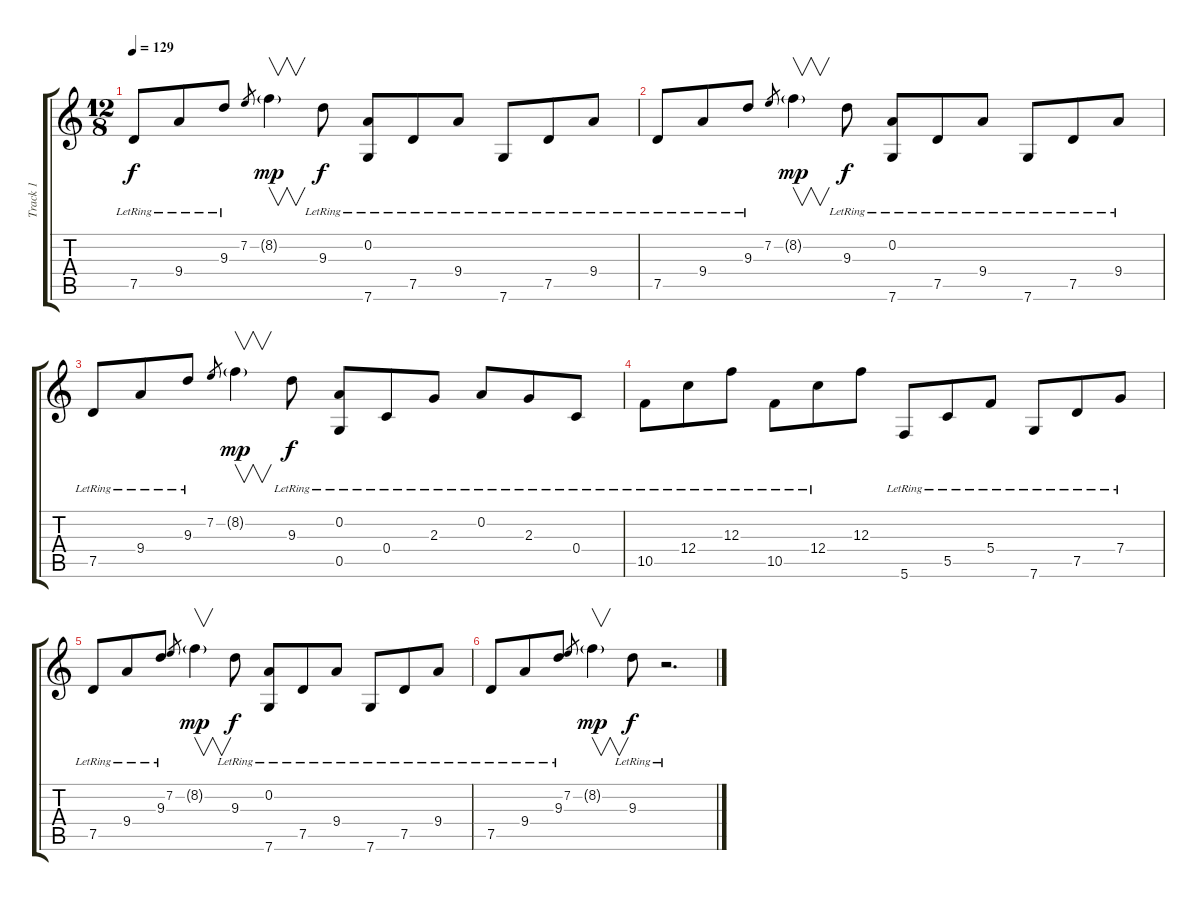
\track ("Track 1" "Track 1") {instrument acousticguitarsteel}
\staff {score tabs}
\tuning (D4 A3 F3 C3 G2 C2) {hide}
\ts (12 8)
\tempo 129
\clef g2
\ks c
7.5{lr}.8{dy f} 9.4{lr}.8 9.3{lr}.8 7.2.8{gr} 8.2{g}.4{v dy mp} 9.3{lr}.8{dy f} (0.2{lr} 7.6{lr}).8 7.5{lr}.8 9.4{lr}.8 7.6{lr}.8 7.5{lr}.8 9.4{lr}.8 |
7.5{lr}.8 9.4{lr}.8 9.3{lr}.8 7.2.8{gr} 8.2{g}.4{v dy mp} 9.3{lr}.8{dy f} (0.2{lr} 7.6{lr}).8 7.5{lr}.8 9.4{lr}.8 7.6{lr}.8 7.5{lr}.8 9.4{lr}.8 |
7.5{lr}.8 9.4{lr}.8 9.3{lr}.8 7.2.8{gr} 8.2{g}.4{v dy mp} 9.3{lr}.8{dy f} (0.2{lr} 0.5{lr}).8 0.4{lr}.8 2.3{lr}.8 0.2{lr}.8 2.3{lr}.8 0.4{lr}.8 |
10.5{lr}.8 12.4{lr}.8 12.3{lr}.8 10.5{lr}.8 12.4{lr}.8 12.3.8 5.6{lr}.8 5.5{lr}.8 5.4{lr}.8 7.6{lr}.8 7.5{lr}.8 7.4{lr}.8 |
7.5{lr}.8 9.4{lr}.8 9.3{lr}.8 7.2.8{gr} 8.2{g}.4{v dy mp} 9.3{lr}.8{dy f} (0.2{lr} 7.6{lr}).8 7.5{lr}.8 9.4{lr}.8 7.6{lr}.8 7.5{lr}.8 9.4{lr}.8 |
7.5{lr}.8 9.4{lr}.8 9.3{lr}.8 7.2.8{gr} 8.2{g}.4{v dy mp} 9.3{lr}.8{dy f} r.2{d}
